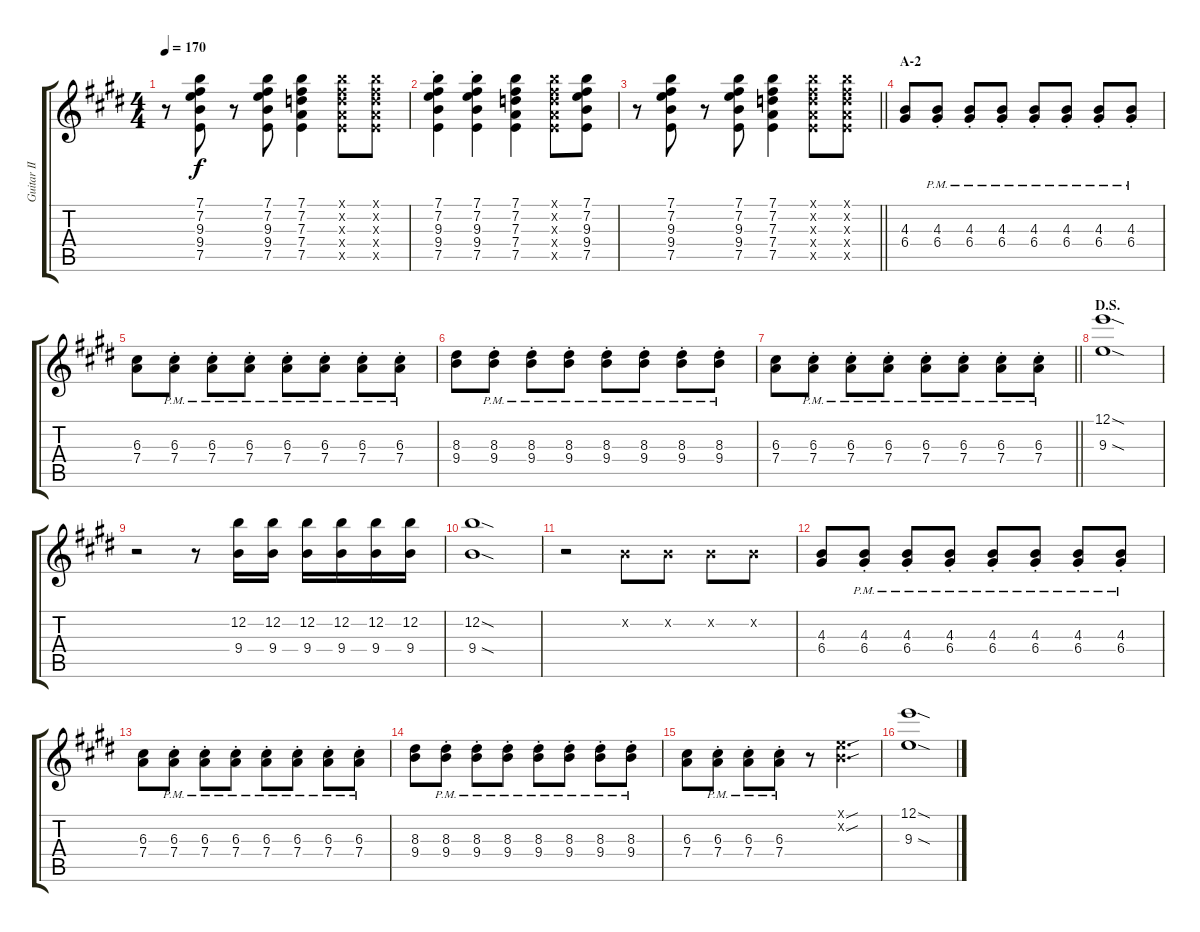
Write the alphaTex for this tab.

\track ("Guitar II" "Guitar II") {instrument distortionguitar}
\staff {score tabs}
\tuning (E4 B3 G3 D3 A2 E2) {hide}
\ts (4 4)
\tempo 170
\clef g2
\ks e
r.8{dy f} (7.1 7.2 9.3 9.4 7.5).8 r.8 (7.1 7.2 9.3 9.4 7.5).8 (7.1 7.2 7.3 7.4 7.5).4 (7.1{x} 7.2{x} 7.3{x} 7.4{x} 7.5{x}).8 (7.1{x} 7.2{x} 7.3{x} 7.4{x} 7.5{x}).8 |
(7.1{st} 7.2{st} 9.3{st} 9.4{st} 7.5{st}).4 (7.1{st} 7.2{st} 9.3{st} 9.4{st} 7.5{st}).4 (7.1 7.2 7.3 7.4 7.5).4 (7.1{x} 7.2{x} 7.3{x} 7.4{x} 7.5{x}).8 (7.1 7.2 9.3 9.4 7.5).8 |
\barLineRight lightlight
r.8 (7.1 7.2 9.3 9.4 7.5).8 r.8 (7.1 7.2 9.3 9.4 7.5).8 (7.1 7.2 7.3 7.4 7.5).4 (7.1{x} 7.2{x} 7.3{x} 7.4{x} 7.5{x}).8 (7.1{x} 7.2{x} 7.3{x} 7.4{x} 7.5{x}).8 |
\section ("" "A-2")
(4.3 6.4).8 (4.3{pm st} 6.4{pm st}).8 (4.3{pm st} 6.4{pm st}).8 (4.3{pm st} 6.4{pm st}).8 (4.3{pm st} 6.4{pm st}).8 (4.3{pm st} 6.4{pm st}).8 (4.3{pm st} 6.4{pm st}).8 (4.3{pm st} 6.4{pm st}).8 |
(6.3 7.4).8 (6.3{pm st} 7.4{pm st}).8 (6.3{pm st} 7.4{pm st}).8 (6.3{pm st} 7.4{pm st}).8 (6.3{pm st} 7.4{pm st}).8 (6.3{pm st} 7.4{pm st}).8 (6.3{pm st} 7.4{pm st}).8 (6.3{pm st} 7.4{pm st}).8 |
(8.3 9.4).8 (8.3{pm st} 9.4{pm st}).8 (8.3{pm st} 9.4{pm st}).8 (8.3{pm st} 9.4{pm st}).8 (8.3{pm st} 9.4{pm st}).8 (8.3{pm st} 9.4{pm st}).8 (8.3{pm st} 9.4{pm st}).8 (8.3{pm st} 9.4{pm st}).8 |
\barLineRight lightlight
(6.3 7.4).8 (6.3{pm st} 7.4{pm st}).8 (6.3{pm st} 7.4{pm st}).8 (6.3{pm st} 7.4{pm st}).8 (6.3{pm st} 7.4{pm st}).8 (6.3{pm st} 7.4{pm st}).8 (6.3{pm st} 7.4{pm st}).8 (6.3{pm st} 7.4{pm st}).8 |
\section ("" "D.S.")
(12.1{sod} 9.3{sod}).1 |
r.2 r.8 (12.2 9.4).16 (12.2 9.4).16 (12.2 9.4).16 (12.2 9.4).16 (12.2 9.4).16 (12.2 9.4).16 |
(12.2{sod} 9.4{sod}).1 |
r.2 0.2{x}.8 0.2{x}.8 0.2{x}.8 0.2{x}.8 |
(4.3 6.4).8 (4.3{pm st} 6.4{pm st}).8 (4.3{pm st} 6.4{pm st}).8 (4.3{pm st} 6.4{pm st}).8 (4.3{pm st} 6.4{pm st}).8 (4.3{pm st} 6.4{pm st}).8 (4.3{pm st} 6.4{pm st}).8 (4.3{pm st} 6.4{pm st}).8 |
(6.3 7.4).8 (6.3{pm st} 7.4{pm st}).8 (6.3{pm st} 7.4{pm st}).8 (6.3{pm st} 7.4{pm st}).8 (6.3{pm st} 7.4{pm st}).8 (6.3{pm st} 7.4{pm st}).8 (6.3{pm st} 7.4{pm st}).8 (6.3{pm st} 7.4{pm st}).8 |
(8.3 9.4).8 (8.3{pm st} 9.4{pm st}).8 (8.3{pm st} 9.4{pm st}).8 (8.3{pm st} 9.4{pm st}).8 (8.3{pm st} 9.4{pm st}).8 (8.3{pm st} 9.4{pm st}).8 (8.3{pm st} 9.4{pm st}).8 (8.3{pm st} 9.4{pm st}).8 |
(6.3 7.4).8 (6.3{pm st} 7.4{pm st}).8 (6.3{pm st} 7.4{pm st}).8 (6.3{pm st} 7.4{pm st}).8 r.8 (0.1{sou x} 0.2{sou x}).4{d} |
(12.1{sod} 9.3{sod}).1
